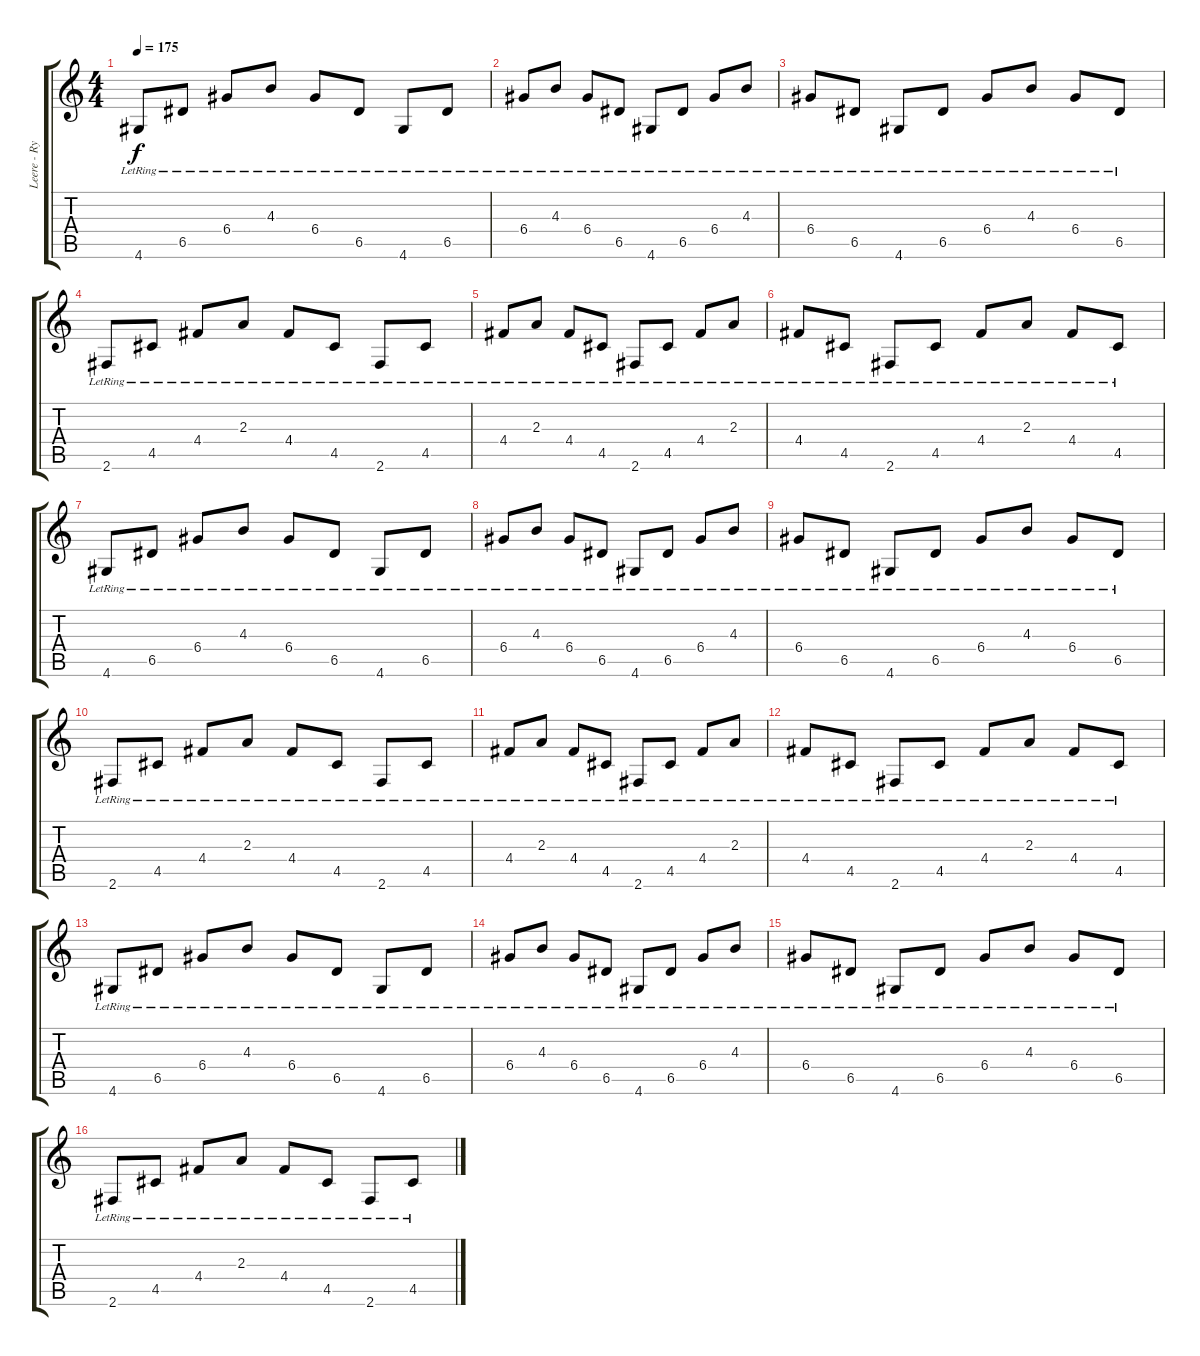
\track ("Leere - Rythm Guitar" "Leere - Ry") {instrument distortionguitar}
\staff {score tabs}
\tuning (E4 B3 G3 D3 A2 E2) {hide}
\ts (4 4)
\tempo 175
\clef g2
\ks c
4.6{lr}.8{dy f} 6.5{lr}.8 6.4{lr}.8 4.3{lr}.8 6.4{lr}.8 6.5{lr}.8 4.6{lr}.8 6.5{lr}.8 |
6.4{lr}.8 4.3{lr}.8 6.4{lr}.8 6.5{lr}.8 4.6{lr}.8 6.5{lr}.8 6.4{lr}.8 4.3{lr}.8 |
6.4{lr}.8 6.5{lr}.8 4.6{lr}.8 6.5{lr}.8 6.4{lr}.8 4.3{lr}.8 6.4{lr}.8 6.5{lr}.8 |
2.6{lr}.8 4.5{lr}.8 4.4{lr}.8 2.3{lr}.8 4.4{lr}.8 4.5{lr}.8 2.6{lr}.8 4.5{lr}.8 |
4.4{lr}.8 2.3{lr}.8 4.4{lr}.8 4.5{lr}.8 2.6{lr}.8 4.5{lr}.8 4.4{lr}.8 2.3{lr}.8 |
4.4{lr}.8 4.5{lr}.8 2.6{lr}.8 4.5{lr}.8 4.4{lr}.8 2.3{lr}.8 4.4{lr}.8 4.5{lr}.8 |
4.6{lr}.8 6.5{lr}.8 6.4{lr}.8 4.3{lr}.8 6.4{lr}.8 6.5{lr}.8 4.6{lr}.8 6.5{lr}.8 |
6.4{lr}.8 4.3{lr}.8 6.4{lr}.8 6.5{lr}.8 4.6{lr}.8 6.5{lr}.8 6.4{lr}.8 4.3{lr}.8 |
6.4{lr}.8 6.5{lr}.8 4.6{lr}.8 6.5{lr}.8 6.4{lr}.8 4.3{lr}.8 6.4{lr}.8 6.5{lr}.8 |
2.6{lr}.8 4.5{lr}.8 4.4{lr}.8 2.3{lr}.8 4.4{lr}.8 4.5{lr}.8 2.6{lr}.8 4.5{lr}.8 |
4.4{lr}.8 2.3{lr}.8 4.4{lr}.8 4.5{lr}.8 2.6{lr}.8 4.5{lr}.8 4.4{lr}.8 2.3{lr}.8 |
4.4{lr}.8 4.5{lr}.8 2.6{lr}.8 4.5{lr}.8 4.4{lr}.8 2.3{lr}.8 4.4{lr}.8 4.5{lr}.8 |
4.6{lr}.8 6.5{lr}.8 6.4{lr}.8 4.3{lr}.8 6.4{lr}.8 6.5{lr}.8 4.6{lr}.8 6.5{lr}.8 |
6.4{lr}.8 4.3{lr}.8 6.4{lr}.8 6.5{lr}.8 4.6{lr}.8 6.5{lr}.8 6.4{lr}.8 4.3{lr}.8 |
6.4{lr}.8 6.5{lr}.8 4.6{lr}.8 6.5{lr}.8 6.4{lr}.8 4.3{lr}.8 6.4{lr}.8 6.5{lr}.8 |
2.6{lr}.8 4.5{lr}.8 4.4{lr}.8 2.3{lr}.8 4.4{lr}.8 4.5{lr}.8 2.6{lr}.8 4.5{lr}.8
